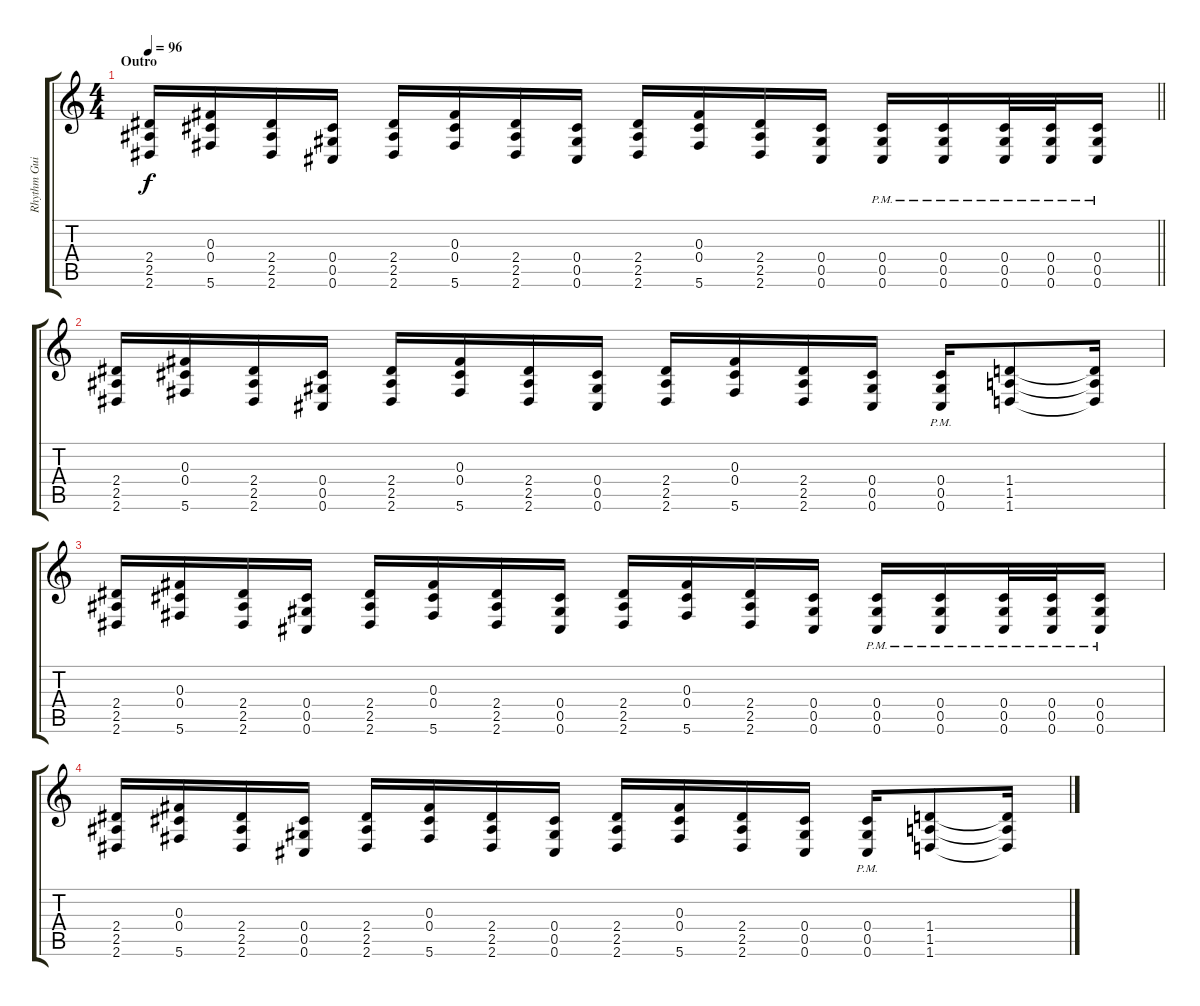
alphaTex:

\track ("Rhythm Guitar" "Rhythm Gui") {instrument distortionguitar}
\staff {score tabs}
\tuning (Eb4 Bb3 Gb3 Db3 Ab2 Db2) {hide}
\ts (4 4)
\section ("" "Outro")
\tempo 96
\clef g2
\barLineRight lightlight
\ks c
(2.4 2.5 2.6).16{dy f} (0.3 0.4 5.6).16 (2.4 2.5 2.6).16 (0.4 0.5 0.6).16 (2.4 2.5 2.6).16 (0.3 0.4 5.6).16 (2.4 2.5 2.6).16 (0.4 0.5 0.6).16 (2.4 2.5 2.6).16 (0.3 0.4 5.6).16 (2.4 2.5 2.6).16 (0.4 0.5 0.6).16 (0.4{pm} 0.5{pm} 0.6{pm}).16 (0.4{pm} 0.5{pm} 0.6{pm}).16 (0.4{pm} 0.5{pm} 0.6{pm}).32 (0.4{pm} 0.5{pm} 0.6{pm}).32 (0.4{pm} 0.5{pm} 0.6{pm}).16 |
(2.4 2.5 2.6).16 (0.3 0.4 5.6).16 (2.4 2.5 2.6).16 (0.4 0.5 0.6).16 (2.4 2.5 2.6).16 (0.3 0.4 5.6).16 (2.4 2.5 2.6).16 (0.4 0.5 0.6).16 (2.4 2.5 2.6).16 (0.3 0.4 5.6).16 (2.4 2.5 2.6).16 (0.4 0.5 0.6).16 (0.4{pm} 0.5{pm} 0.6{pm}).16 (1.4 1.5 1.6).8 (1.4{t} 1.5{t} 1.6{t}).16 |
(2.4 2.5 2.6).16 (0.3 0.4 5.6).16 (2.4 2.5 2.6).16 (0.4 0.5 0.6).16 (2.4 2.5 2.6).16 (0.3 0.4 5.6).16 (2.4 2.5 2.6).16 (0.4 0.5 0.6).16 (2.4 2.5 2.6).16 (0.3 0.4 5.6).16 (2.4 2.5 2.6).16 (0.4 0.5 0.6).16 (0.4{pm} 0.5{pm} 0.6{pm}).16 (0.4{pm} 0.5{pm} 0.6{pm}).16 (0.4{pm} 0.5{pm} 0.6{pm}).32 (0.4{pm} 0.5{pm} 0.6{pm}).32 (0.4{pm} 0.5{pm} 0.6{pm}).16 |
(2.4 2.5 2.6).16 (0.3 0.4 5.6).16 (2.4 2.5 2.6).16 (0.4 0.5 0.6).16 (2.4 2.5 2.6).16 (0.3 0.4 5.6).16 (2.4 2.5 2.6).16 (0.4 0.5 0.6).16 (2.4 2.5 2.6).16 (0.3 0.4 5.6).16 (2.4 2.5 2.6).16 (0.4 0.5 0.6).16 (0.4{pm} 0.5{pm} 0.6{pm}).16 (1.4 1.5 1.6).8 (1.4{t} 1.5{t} 1.6{t}).16
